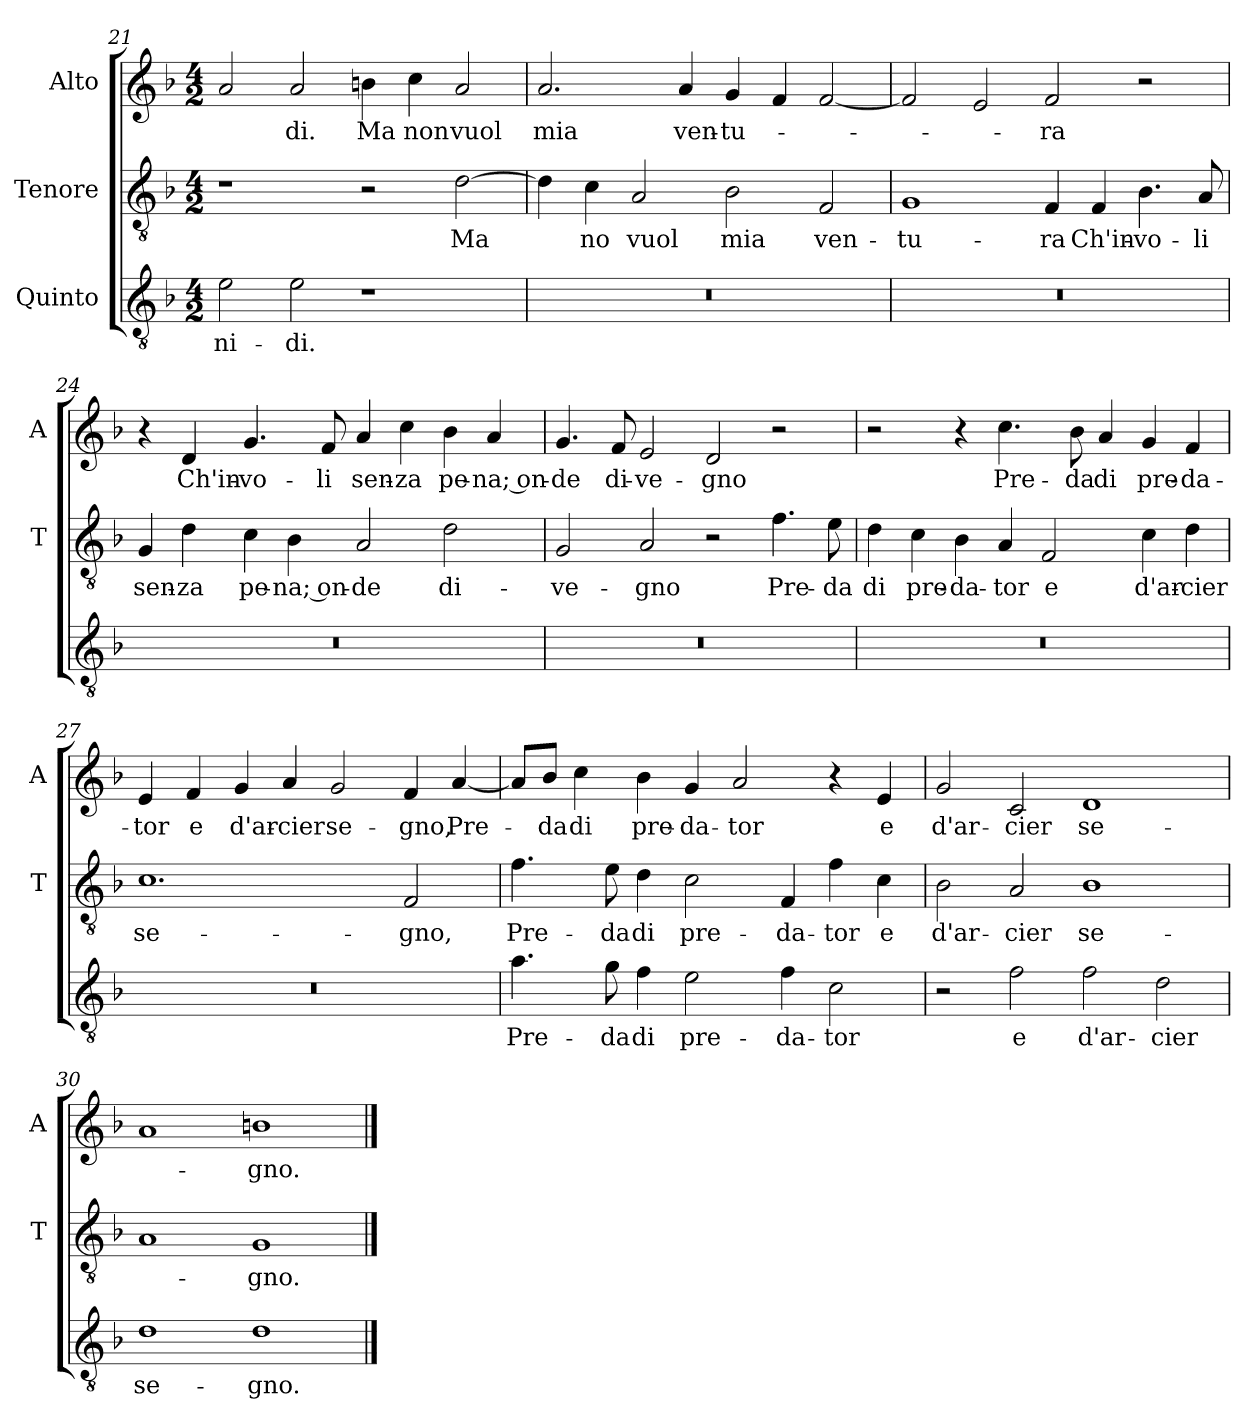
**kern	**text	**kern	**text	**kern	**text
*part3	*part3	*part2	*part2	*part1	*part1
*staff3	*staff3	*staff2	*staff2	*staff1	*staff1
*I"Quinto	*	*I"Tenore	*	*I"Alto	*
*	*	*I'T	*	*I'A	*
*clefGv2	*	*clefGv2	*	*clefG2	*
*k[b-]	*	*k[b-]	*	*k[b-]	*
*M4/2	*	*M4/2	*	*M4/2	*
=21	=21	=21	=21	=21	=21
2e	ni-	1r	.	2a	.
2e	-di.	.	.	2a	-di.
1r	.	2r	.	4bn	Ma
.	.	.	.	4cc	non
.	.	[2d	Ma	2a	vuol
=22	=22	=22	=22	=22	=22
0r	.	4d]	.	2.a	mia
.	.	4c	no	.	.
.	.	2A	vuol	.	.
.	.	.	.	4a	ven-
.	.	2B-	mia	4g	-tu-
.	.	.	.	4f	.
.	.	2F	ven-	[2f	.
=23	=23	=23	=23	=23	=23
0r	.	1G	-tu-	2f]	.
.	.	.	.	2e	.
.	.	4F	-ra	2f	-ra
.	.	4F	Ch'in-	.	.
.	.	4.B-	-vo-	2r	.
.	.	8A	-li	.	.
=24	=24	=24	=24	=24	=24
0r	.	4G	sen-	4r	.
.	.	4d	-za	4d	Ch'in-
.	.	4c	pe-	4.g	-vo-
.	.	4B-	-na; on-	.	.
.	.	.	.	8f	-li
.	.	2A	-de	4a	sen-
.	.	.	.	4cc	-za
.	.	2d	di-	4b-	pe-
.	.	.	.	4a	-na; on-
=25	=25	=25	=25	=25	=25
0r	.	2G	-ve-	4.g	-de
.	.	.	.	8f	di-
.	.	2A	-gno	2e	-ve-
.	.	2r	.	2d	-gno
.	.	4.f	Pre-	2r	.
.	.	8e	-da	.	.
=26	=26	=26	=26	=26	=26
0r	.	4d	di	2r	.
.	.	4c	pre-	.	.
.	.	4B-	-da-	4r	.
.	.	4A	-tor	4.cc	Pre-
.	.	2F	e	.	.
.	.	.	.	8b-	-da
.	.	.	.	4a	di
.	.	4c	d'ar-	4g	pre-
.	.	4d	-cier	4f	-da-
=27	=27	=27	=27	=27	=27
0r	.	1.c	se-	4e	-tor
.	.	.	.	4f	e
.	.	.	.	4g	d'ar-
.	.	.	.	4a	-cier
.	.	.	.	2g	se-
.	.	2F	-gno,	4f	-gno,
.	.	.	.	[4a	Pre-
=28	=28	=28	=28	=28	=28
4.a	Pre-	4.f	Pre-	8a/L]	.
.	.	.	.	8b-/J	-da
.	.	.	.	4cc	di
8g	-da	8e	-da	.	.
4f	di	4d	di	4b-	pre-
2e	pre-	2c	pre-	4g	-da-
.	.	.	.	2a	-tor
4f	-da-	4F	-da-	.	.
2c	-tor	4f	-tor	4r	.
.	.	4c	e	4e	e
=29	=29	=29	=29	=29	=29
2r	.	2B-	d'ar-	2g	d'ar-
2f	e	2A	-cier	2c	-cier
2f	d'ar-	1B-	se-	1d	se-
2d	-cier	.	.	.	.
=30	=30	=30	=30	=30	=30
1d	se-	1A	.	1a	.
1d	-gno.	1G	-gno.	1bn	-gno.
==	==	==	==	==	==
*-	*-	*-	*-	*-	*-
